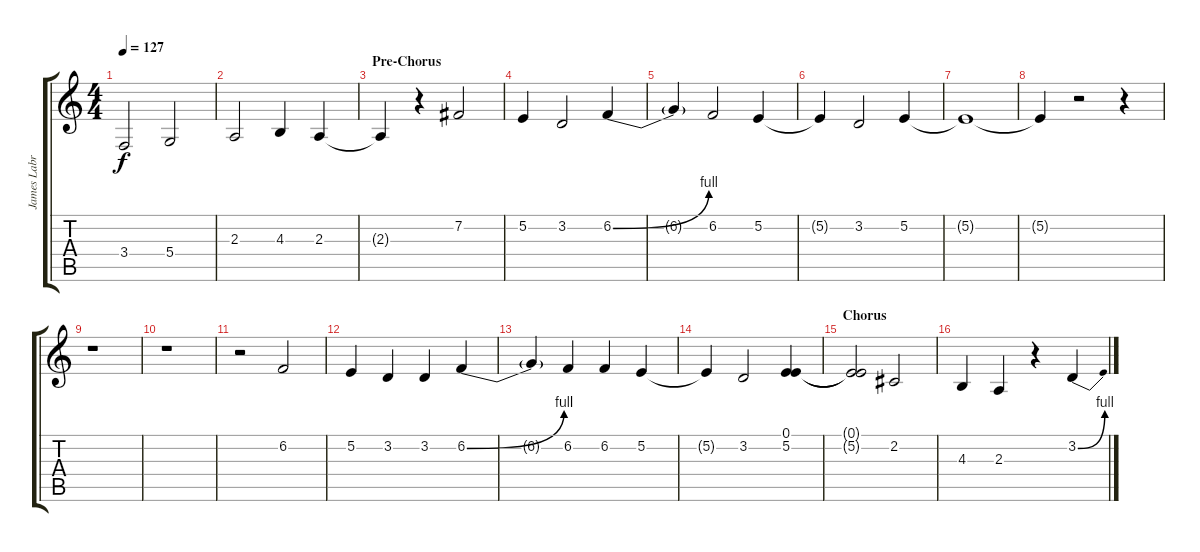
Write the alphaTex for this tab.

\track ("James Labrie" "James Labr") {instrument altosax}
\staff {score tabs}
\tuning (E4 B3 G3 D3 A2 E2) {hide}
\ts (4 4)
\tempo 127
\clef g2
\ks c
3.4.2{dy f} 5.4.2 |
2.3.2 4.3.4 2.3.4 |
\section ("" "Pre-Chorus")
2.3{t}.4 r.4 7.2.2 |
5.2.4 3.2.2 6.2{be (bend 0 0 60 4)}.4 |
6.2{t}.4 6.2.2 5.2.4 |
5.2{t}.4 3.2.2 5.2.4 |
5.2{t}.1 |
5.2{t}.4 r.2 r.4 |
r.1 |
r.1 |
r.2 6.2.2 |
5.2.4 3.2.4 3.2.4 6.2{be (bend 0 0 60 4)}.4 |
6.2{t}.4 6.2.4 6.2.4 5.2.4 |
5.2{t}.4 3.2.2 (0.1 5.2).4 |
\section ("" "Chorus")
(0.1{t} 5.2{t}).2 2.2.2 |
4.3.4 2.3.4 r.4 3.2{be (bend 0 0 60 4)}.4
